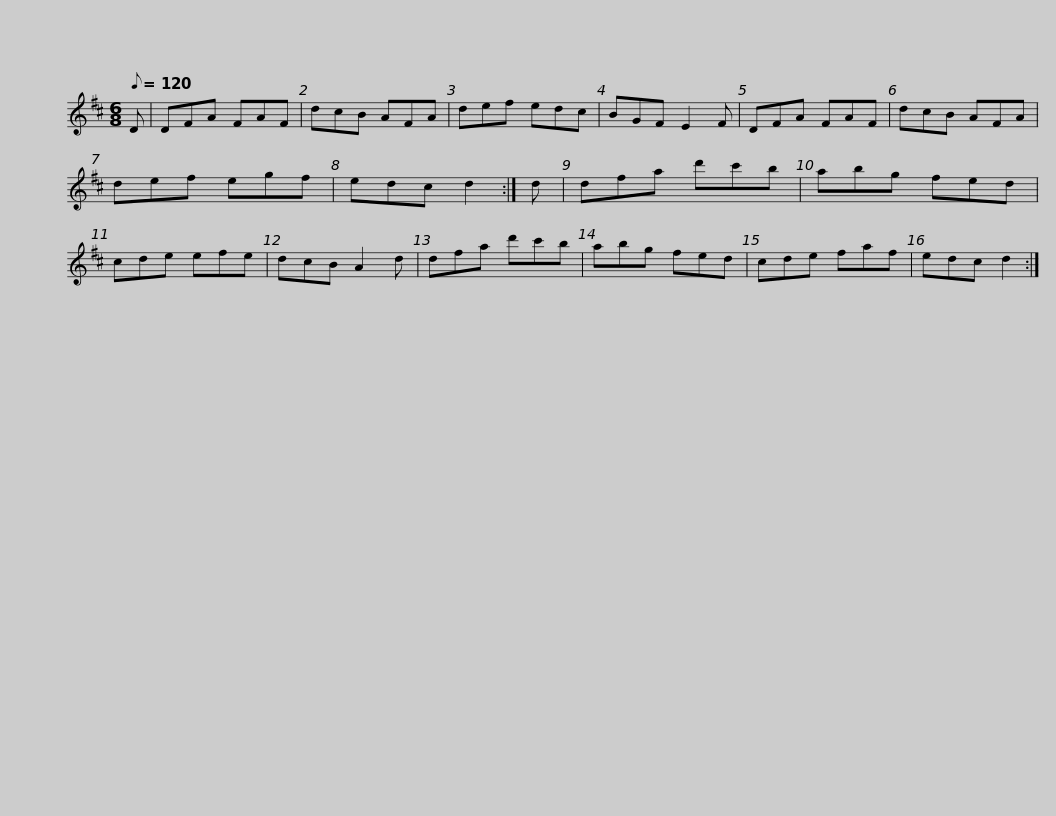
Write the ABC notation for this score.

X:1
L:1/8
Q:1/8=120
M:6/8
I:linebreak $
K:D
V:1 treble
V:1
 D | DFA FAF | dcB AFA | def edc | BGF E2 F | %5
 DFA FAF |$ dcB AFA | def egf | edc d2 :| d | %10
 dfa d'c'b | abg fed |$ cde efe | dcB A2 d | dfa d'c'b | %15
 abg fed | cde faf | edc d2 :| %18
